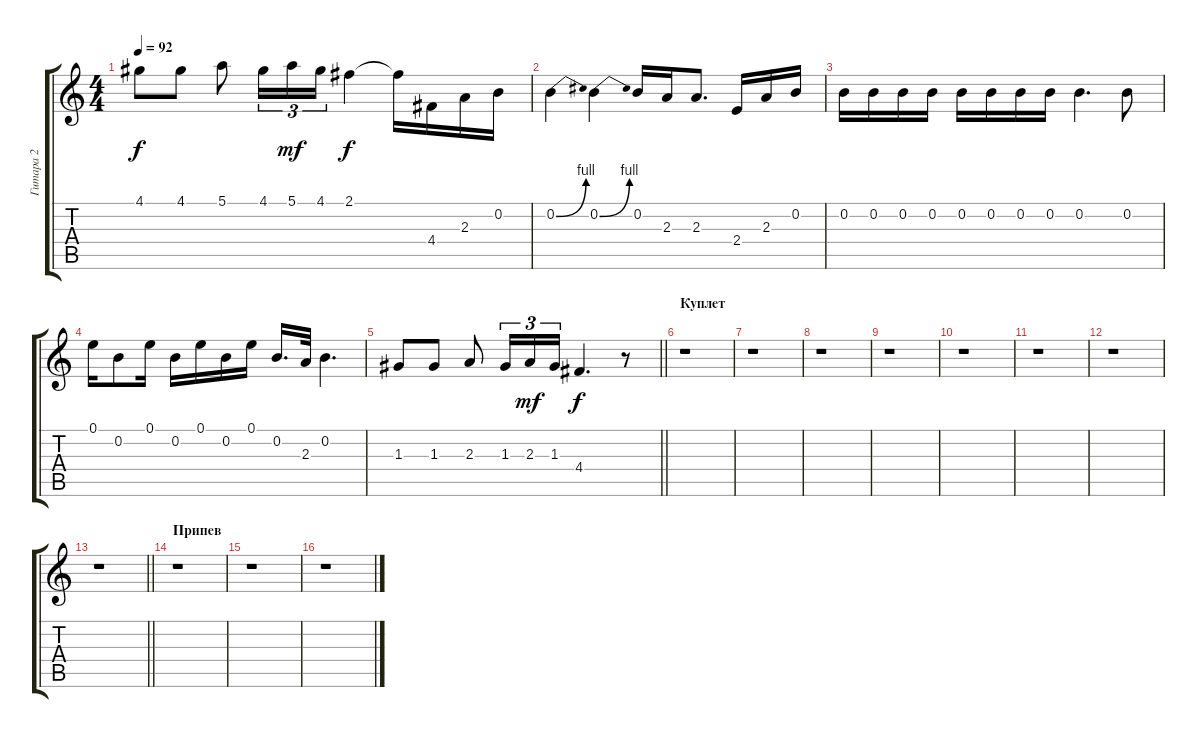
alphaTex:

\track ("Гитара 2" "Гитара 2") {instrument overdrivenguitar}
\staff {score tabs}
\tuning (E4 B3 G3 D3 A2 E2) {hide}
\ts (4 4)
\tempo 92
\clef g2
\ks c
4.1.8{dy f} 4.1.8 5.1.8 4.1.16{tu (3 2)} 5.1.16{tu (3 2) dy mf} 4.1.16{tu (3 2)} 2.1.4{dy f} 2.1{t}.16 4.4.16 2.3.16 0.2.16 |
0.2{be (bend 0 0 60 4)}.4 0.2{be (bend 0 0 60 4)}.4 0.2.16 2.3.16 2.3.8{d} 2.4.16 2.3.16 0.2.16 |
0.2.16 0.2.16 0.2.16 0.2.16 0.2.16 0.2.16 0.2.16 0.2.16 0.2.4{d} 0.2.8 |
0.1.16 0.2.8 0.1.16 0.2.16 0.1.16 0.2.16 0.1.16 0.2.16{d} 2.3.32 0.2.4{d} |
\barLineRight lightlight
1.3.8 1.3.8 2.3.8 1.3.16{tu (3 2)} 2.3.16{tu (3 2) dy mf} 1.3.16{tu (3 2)} 4.4.4{d dy f} r.8 |
\section ("" "Куплет")
r.1 |
r.1 |
r.1 |
r.1 |
r.1 |
r.1 |
r.1 |
\barLineRight lightlight
r.1 |
\section ("" "Припев")
r.1 |
r.1 |
r.1
